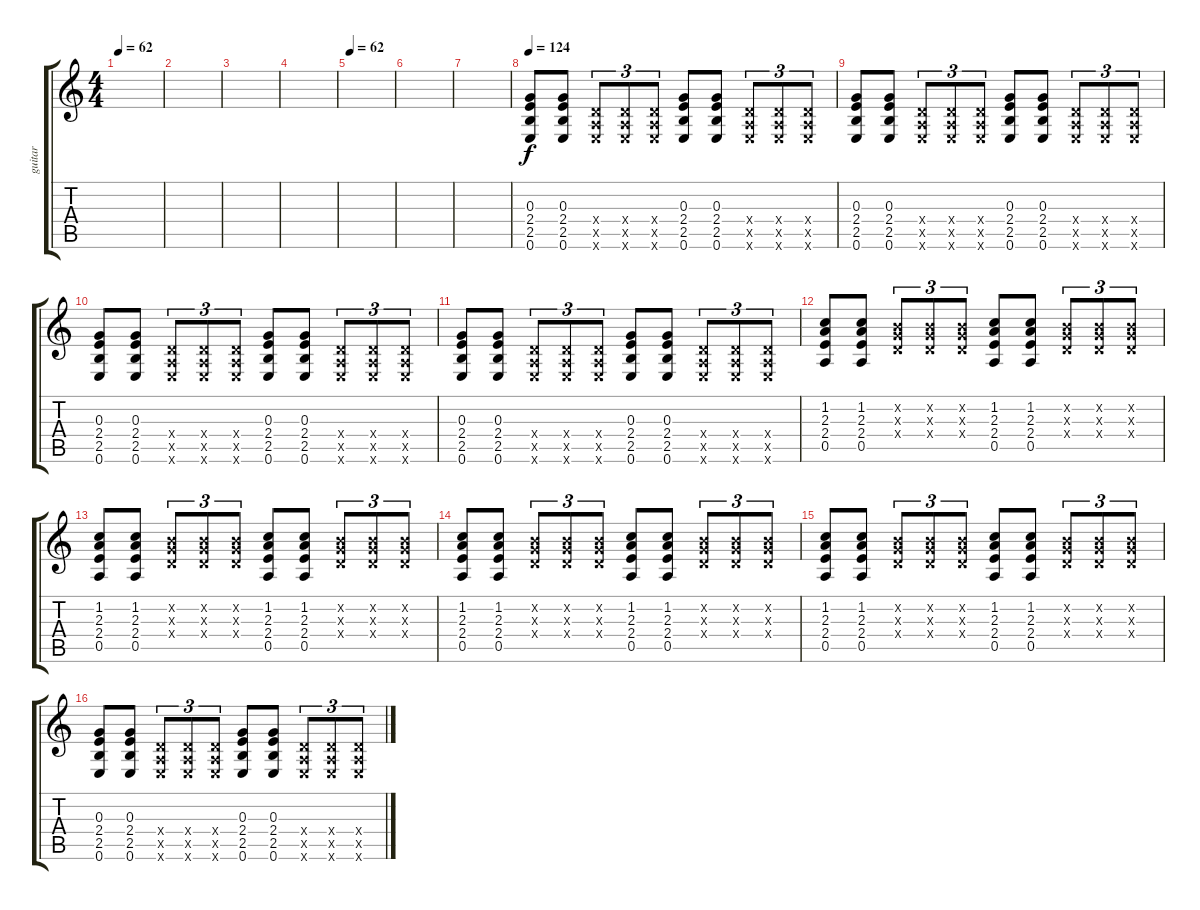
\track ("guitar" "guitar") {instrument overdrivenguitar}
\staff {score tabs}
\tuning (E4 B3 G3 D3 A2 E2) {hide}
\ts (4 4)
\tempo 62
\clef g2
\ks c
|
|
|
|
\tempo 62
|
|
|
\tempo 124
(0.3 2.4 2.5 0.6).8 (0.3 2.4 2.5 0.6).8 (0.4{x} 0.5{x} 0.6{x}).8{tu (3 2)} (0.4{x} 0.5{x} 0.6{x}).8{tu (3 2)} (0.4{x} 0.5{x} 0.6{x}).8{tu (3 2)} (0.3 2.4 2.5 0.6).8 (0.3 2.4 2.5 0.6).8 (0.4{x} 0.5{x} 0.6{x}).8{tu (3 2)} (0.4{x} 0.5{x} 0.6{x}).8{tu (3 2)} (0.4{x} 0.5{x} 0.6{x}).8{tu (3 2)} |
(0.3 2.4 2.5 0.6).8 (0.3 2.4 2.5 0.6).8 (0.4{x} 0.5{x} 0.6{x}).8{tu (3 2)} (0.4{x} 0.5{x} 0.6{x}).8{tu (3 2)} (0.4{x} 0.5{x} 0.6{x}).8{tu (3 2)} (0.3 2.4 2.5 0.6).8 (0.3 2.4 2.5 0.6).8 (0.4{x} 0.5{x} 0.6{x}).8{tu (3 2)} (0.4{x} 0.5{x} 0.6{x}).8{tu (3 2)} (0.4{x} 0.5{x} 0.6{x}).8{tu (3 2)} |
(0.3 2.4 2.5 0.6).8 (0.3 2.4 2.5 0.6).8 (0.4{x} 0.5{x} 0.6{x}).8{tu (3 2)} (0.4{x} 0.5{x} 0.6{x}).8{tu (3 2)} (0.4{x} 0.5{x} 0.6{x}).8{tu (3 2)} (0.3 2.4 2.5 0.6).8 (0.3 2.4 2.5 0.6).8 (0.4{x} 0.5{x} 0.6{x}).8{tu (3 2)} (0.4{x} 0.5{x} 0.6{x}).8{tu (3 2)} (0.4{x} 0.5{x} 0.6{x}).8{tu (3 2)} |
(0.3 2.4 2.5 0.6).8 (0.3 2.4 2.5 0.6).8 (0.4{x} 0.5{x} 0.6{x}).8{tu (3 2)} (0.4{x} 0.5{x} 0.6{x}).8{tu (3 2)} (0.4{x} 0.5{x} 0.6{x}).8{tu (3 2)} (0.3 2.4 2.5 0.6).8 (0.3 2.4 2.5 0.6).8 (0.4{x} 0.5{x} 0.6{x}).8{tu (3 2)} (0.4{x} 0.5{x} 0.6{x}).8{tu (3 2)} (0.4{x} 0.5{x} 0.6{x}).8{tu (3 2)} |
(1.2 2.3 2.4 0.5).8 (1.2 2.3 2.4 0.5).8 (0.2{x} 0.3{x} 0.4{x}).8{tu (3 2)} (0.2{x} 0.3{x} 0.4{x}).8{tu (3 2)} (0.2{x} 0.3{x} 0.4{x}).8{tu (3 2)} (1.2 2.3 2.4 0.5).8 (1.2 2.3 2.4 0.5).8 (0.2{x} 0.3{x} 0.4{x}).8{tu (3 2)} (0.2{x} 0.3{x} 0.4{x}).8{tu (3 2)} (0.2{x} 0.3{x} 0.4{x}).8{tu (3 2)} |
(1.2 2.3 2.4 0.5).8 (1.2 2.3 2.4 0.5).8 (0.2{x} 0.3{x} 0.4{x}).8{tu (3 2)} (0.2{x} 0.3{x} 0.4{x}).8{tu (3 2)} (0.2{x} 0.3{x} 0.4{x}).8{tu (3 2)} (1.2 2.3 2.4 0.5).8 (1.2 2.3 2.4 0.5).8 (0.2{x} 0.3{x} 0.4{x}).8{tu (3 2)} (0.2{x} 0.3{x} 0.4{x}).8{tu (3 2)} (0.2{x} 0.3{x} 0.4{x}).8{tu (3 2)} |
(1.2 2.3 2.4 0.5).8 (1.2 2.3 2.4 0.5).8 (0.2{x} 0.3{x} 0.4{x}).8{tu (3 2)} (0.2{x} 0.3{x} 0.4{x}).8{tu (3 2)} (0.2{x} 0.3{x} 0.4{x}).8{tu (3 2)} (1.2 2.3 2.4 0.5).8 (1.2 2.3 2.4 0.5).8 (0.2{x} 0.3{x} 0.4{x}).8{tu (3 2)} (0.2{x} 0.3{x} 0.4{x}).8{tu (3 2)} (0.2{x} 0.3{x} 0.4{x}).8{tu (3 2)} |
(1.2 2.3 2.4 0.5).8 (1.2 2.3 2.4 0.5).8 (0.2{x} 0.3{x} 0.4{x}).8{tu (3 2)} (0.2{x} 0.3{x} 0.4{x}).8{tu (3 2)} (0.2{x} 0.3{x} 0.4{x}).8{tu (3 2)} (1.2 2.3 2.4 0.5).8 (1.2 2.3 2.4 0.5).8 (0.2{x} 0.3{x} 0.4{x}).8{tu (3 2)} (0.2{x} 0.3{x} 0.4{x}).8{tu (3 2)} (0.2{x} 0.3{x} 0.4{x}).8{tu (3 2)} |
(0.3 2.4 2.5 0.6).8 (0.3 2.4 2.5 0.6).8 (0.4{x} 0.5{x} 0.6{x}).8{tu (3 2)} (0.4{x} 0.5{x} 0.6{x}).8{tu (3 2)} (0.4{x} 0.5{x} 0.6{x}).8{tu (3 2)} (0.3 2.4 2.5 0.6).8 (0.3 2.4 2.5 0.6).8 (0.4{x} 0.5{x} 0.6{x}).8{tu (3 2)} (0.4{x} 0.5{x} 0.6{x}).8{tu (3 2)} (0.4{x} 0.5{x} 0.6{x}).8{tu (3 2)}
